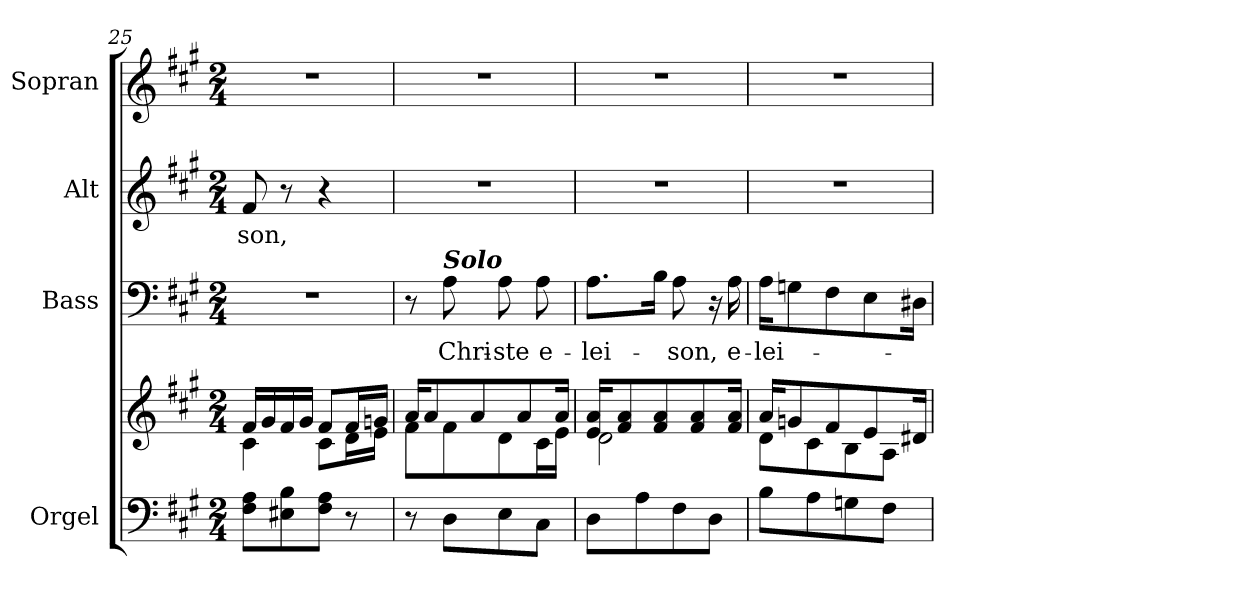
**kern	**kern	**kern	**text	**kern	**text	**kern
*part4	*part4	*part3	*part3	*part2	*part2	*part1
*staff5	*staff4	*staff3	*staff3	*staff2	*staff2	*staff1
*I"Orgel	*	*I"Bass	*	*I"Alt	*	*I"Sopran
*I'Org.	*	*I'B.	*	*I'A.	*	*I'S.
*clefF4	*clefG2	*clefF4	*	*clefG2	*	*clefG2
*k[f#c#g#]	*k[f#c#g#]	*k[f#c#g#]	*	*k[f#c#g#]	*	*k[f#c#g#]
*A:	*A:	*A:	*	*A:	*	*A:
*M2/4	*M2/4	*M2/4	*	*M2/4	*	*M2/4
=25	=25	=25	=25	=25	=25	=25
*	*^	*	*	*	*	*
!	!	!	!	!	!	!LO:LY:b	!
8F#\ 8A\L	16f#/LL	4c#\	2r	.	8f#/	-son,	2r
.	16g#/	.	.	.	.	.	.
8E#X\ 8B\	16f#/	.	.	.	8r	.	.
.	16g#/JJ	.	.	.	.	.	.
8F#\ 8A\J	8f#/L	8c#\L	.	.	4r	.	.
8r	16f#/L	16d\L	.	.	.	.	.
.	16gn/JJ	16e\JJ	.	.	.	.	.
=26	=26	=26	=26	=26	=26	=26	=26
8r	16a/KL	8f#\L	8r	.	2r	.	2r
.	8a/	.	.	.	.	.	.
!	!	!	!LO:TX:a:Bi:t=Solo	!	!	!	!
!	!	!	!	!LO:LY:b	!	!	!
8D\L	.	8f#\	8A\	Chri-	.	.	.
.	8a/	.	.	.	.	.	.
!	!	!	!	!LO:LY:b	!	!	!
8E\	.	8d\	8A\	-ste	.	.	.
.	8a/	.	.	.	.	.	.
!	!	!	!	!LO:LY:b	!	!	!
8C#\J	.	16c#\L	8A\	e-	.	.	.
.	16a/Jk	16e\JJ	.	.	.	.	.
=27	=27	=27	=27	=27	=27	=27	=27
!	!	!	!	!LO:LY:b	!	!	!
8D\L	16e/ 16a/KL	2d\	8.A\L	-lei-	2r	.	2r
.	8f#/ 8a/	.	.	.	.	.	.
8A\	.	.	.	.	.	.	.
.	8f#/ 8a/	.	16B\Jk	.	.	.	.
!	!	!	!	!LO:LY:b	!	!	!
8F#\	.	.	8A\	-son,	.	.	.
.	8f#/ 8a/	.	.	.	.	.	.
8D\J	.	.	16r	.	.	.	.
!	!	!	!	!LO:LY:b	!	!	!
.	16f#/ 16a/Jk	.	16A\	e-	.	.	.
!!LO:LB:g=z
=28	=28	=28	=28	=28	=28	=28	=28
!	!	!	!	!LO:LY:b	!	!	!
8B\L	16a/KL	8d\L	16A\KL	-lei-	2r	.	2r
.	8gn/	.	8Gn\	.	.	.	.
8A\	.	8c#\	.	.	.	.	.
.	8f#/	.	8F#\	.	.	.	.
8Gn\	.	8B\	.	.	.	.	.
.	8e/	.	8E\	.	.	.	.
8F#\J	.	8A\J	.	.	.	.	.
.	16d#X/Jk	.	16D#X\Jk	.	.	.	.
*	*v	*v	*	*	*	*	*
=	=	=	=	=	=	=
*-	*-	*-	*-	*-	*-	*-
